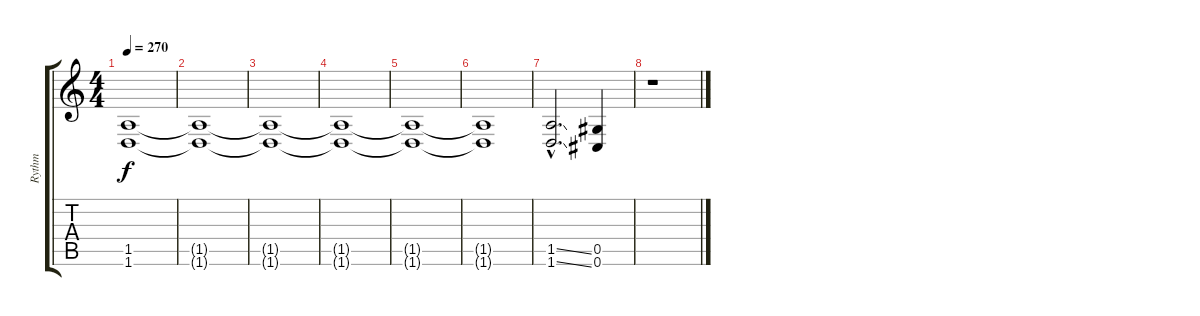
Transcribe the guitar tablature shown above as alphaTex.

\track ("Rythm" "Rythm") {instrument distortionguitar}
\staff {score tabs}
\tuning (Eb4 Bb3 Gb3 Db3 Ab2 Db2) {hide}
\ts (4 4)
\tempo 270
\clef g2
\ks c
(1.5 1.6).1{dy f} |
(1.5{t} 1.6{t}).1 |
(1.5{t} 1.6{t}).1 |
(1.5{t} 1.6{t}).1 |
(1.5{t} 1.6{t}).1 |
(1.5{t} 1.6{t}).1 |
(1.5{ss hac} 1.6{ss hac}).2{d} (0.5 0.6).4 |
r.1
